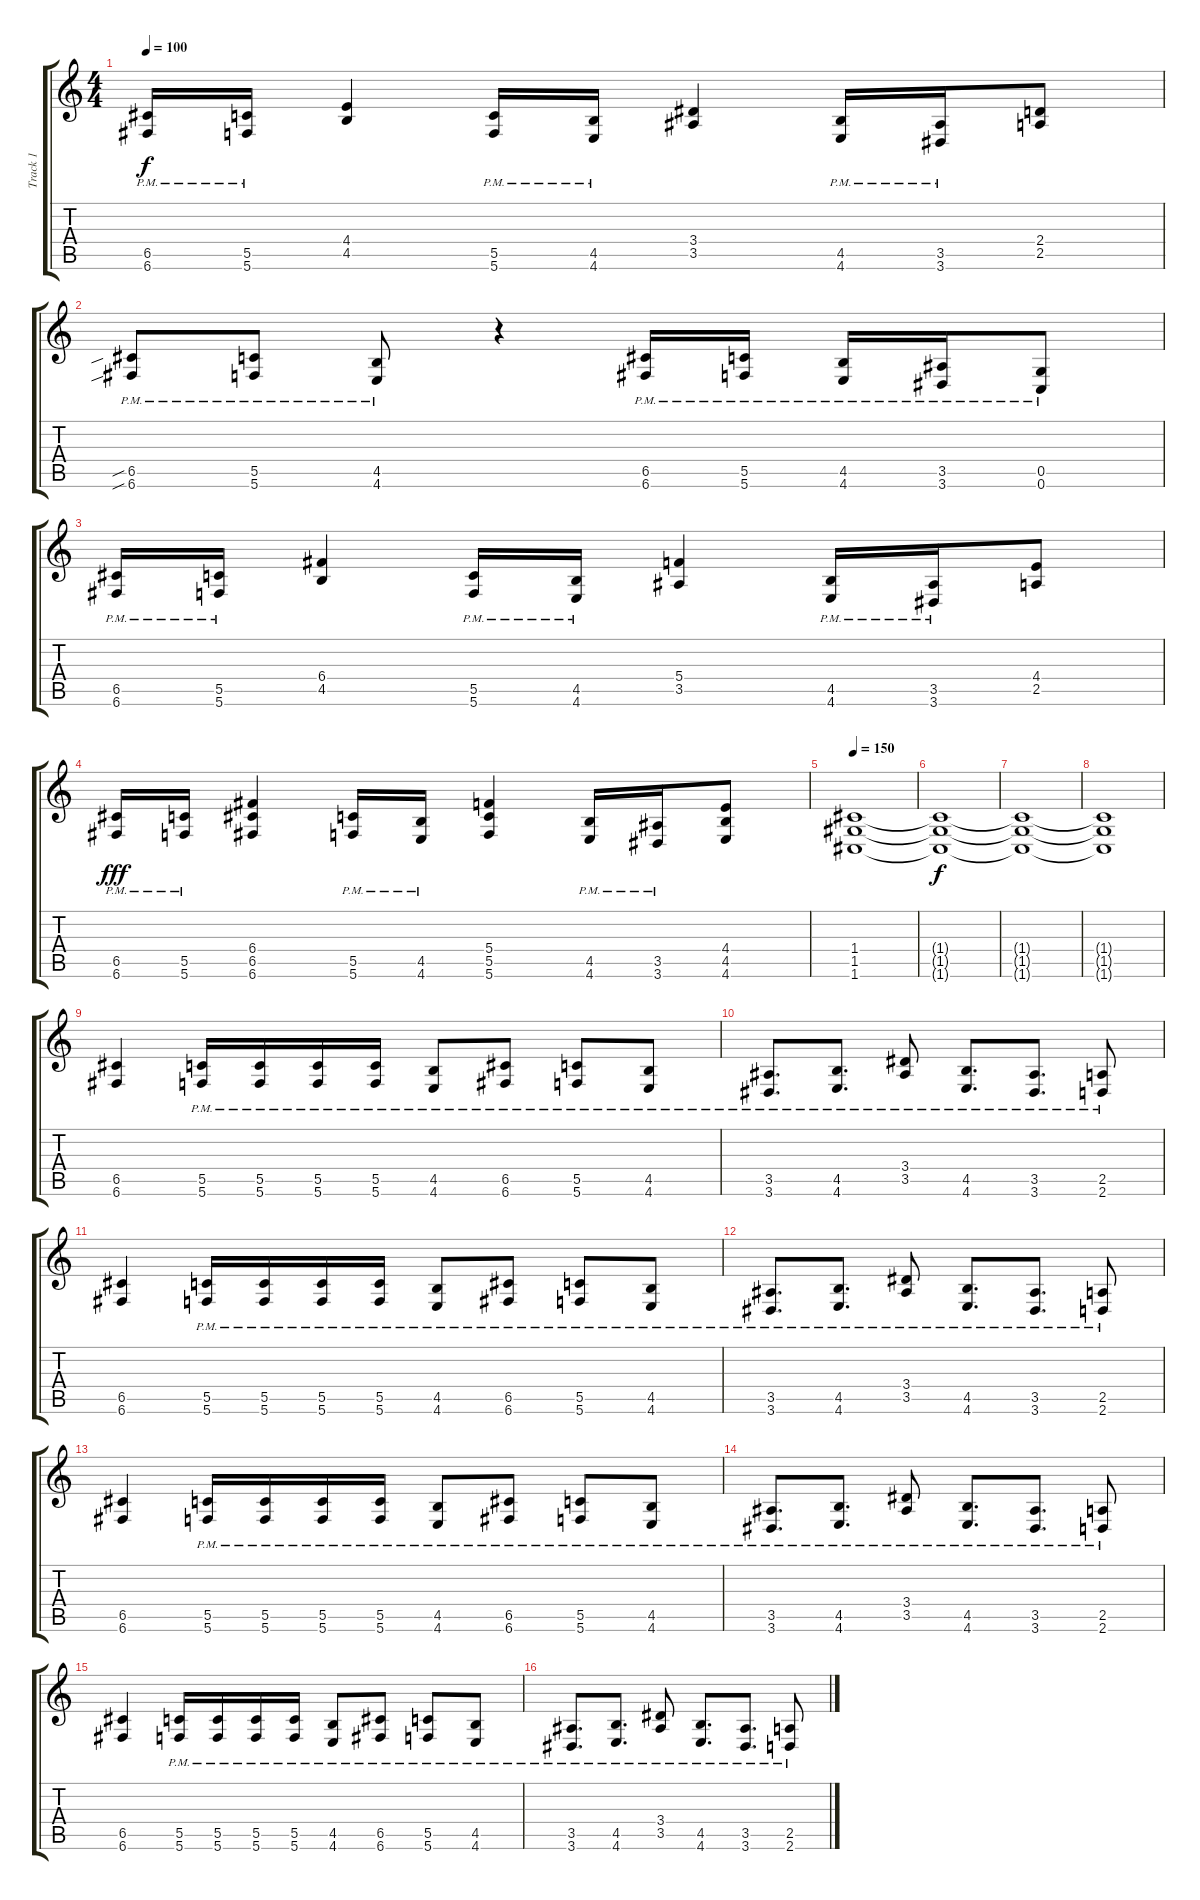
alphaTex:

\track ("Track 1" "Track 1") {instrument distortionguitar}
\staff {score tabs}
\tuning (D4 A3 F3 C3 G2 C2) {hide}
\ts (4 4)
\tempo 100
\clef g2
\ks c
(6.5{pm} 6.6{pm}).16{dy f} (5.5{pm} 5.6{pm}).16 (4.4 4.5).4 (5.5{pm} 5.6{pm}).16 (4.5{pm} 4.6{pm}).16 (3.4 3.5).4 (4.5{pm} 4.6{pm}).16 (3.5{pm} 3.6{pm}).16 (2.4 2.5).8 |
(6.5{sib pm} 6.6{sib pm}).8 (5.5{pm} 5.6{pm}).8 (4.5{pm} 4.6{pm}).8 r.4 (6.5{pm} 6.6{pm}).16 (5.5{pm} 5.6{pm}).16 (4.5{pm} 4.6{pm}).16 (3.5{pm} 3.6{pm}).16 (0.5{pm} 0.6{pm}).8 |
(6.5{pm} 6.6{pm}).16 (5.5{pm} 5.6{pm}).16 (6.4 4.5).4 (5.5{pm} 5.6{pm}).16 (4.5{pm} 4.6{pm}).16 (5.4 3.5).4 (4.5{pm} 4.6{pm}).16 (3.5{pm} 3.6{pm}).16 (4.4 2.5).8 |
(6.5{pm} 6.6{pm}).16{dy fff} (5.5{pm} 5.6{pm}).16 (6.4 6.5 6.6).4 (5.5{pm} 5.6{pm}).16 (4.5{pm} 4.6{pm}).16 (5.4 5.5 5.6).4 (4.5{pm} 4.6{pm}).16 (3.5{pm} 3.6{pm}).16 (4.4 4.5 4.6).8 |
\tempo 150
(1.4 1.5 1.6).1 |
(1.4{t} 1.5{t} 1.6{t}).1{dy f} |
(1.4{t} 1.5{t} 1.6{t}).1 |
(1.4{t} 1.5{t} 1.6{t}).1 |
(6.5 6.6).4 (5.5{pm} 5.6{pm}).16 (5.5{pm} 5.6{pm}).16 (5.5{pm} 5.6{pm}).16 (5.5{pm} 5.6{pm}).16 (4.5{pm} 4.6{pm}).8 (6.5{pm} 6.6{pm}).8 (5.5{pm} 5.6{pm}).8 (4.5{pm} 4.6{pm}).8 |
(3.5{pm} 3.6{pm}).8{d} (4.5{pm} 4.6{pm}).8{d} (3.4{pm} 3.5{pm}).8 (4.5{pm} 4.6{pm}).8{d} (3.5{pm} 3.6{pm}).8{d} (2.5{pm} 2.6{pm}).8 |
(6.5 6.6).4 (5.5{pm} 5.6{pm}).16 (5.5{pm} 5.6{pm}).16 (5.5{pm} 5.6{pm}).16 (5.5{pm} 5.6{pm}).16 (4.5{pm} 4.6{pm}).8 (6.5{pm} 6.6{pm}).8 (5.5{pm} 5.6{pm}).8 (4.5{pm} 4.6{pm}).8 |
(3.5{pm} 3.6{pm}).8{d} (4.5{pm} 4.6{pm}).8{d} (3.4{pm} 3.5{pm}).8 (4.5{pm} 4.6{pm}).8{d} (3.5{pm} 3.6{pm}).8{d} (2.5{pm} 2.6{pm}).8 |
(6.5 6.6).4 (5.5{pm} 5.6{pm}).16 (5.5{pm} 5.6{pm}).16 (5.5{pm} 5.6{pm}).16 (5.5{pm} 5.6{pm}).16 (4.5{pm} 4.6{pm}).8 (6.5{pm} 6.6{pm}).8 (5.5{pm} 5.6{pm}).8 (4.5{pm} 4.6{pm}).8 |
(3.5{pm} 3.6{pm}).8{d} (4.5{pm} 4.6{pm}).8{d} (3.4{pm} 3.5{pm}).8 (4.5{pm} 4.6{pm}).8{d} (3.5{pm} 3.6{pm}).8{d} (2.5{pm} 2.6{pm}).8 |
(6.5 6.6).4 (5.5{pm} 5.6{pm}).16 (5.5{pm} 5.6{pm}).16 (5.5{pm} 5.6{pm}).16 (5.5{pm} 5.6{pm}).16 (4.5{pm} 4.6{pm}).8 (6.5{pm} 6.6{pm}).8 (5.5{pm} 5.6{pm}).8 (4.5{pm} 4.6{pm}).8 |
(3.5{pm} 3.6{pm}).8{d} (4.5{pm} 4.6{pm}).8{d} (3.4{pm} 3.5{pm}).8 (4.5{pm} 4.6{pm}).8{d} (3.5{pm} 3.6{pm}).8{d} (2.5{pm} 2.6{pm}).8
